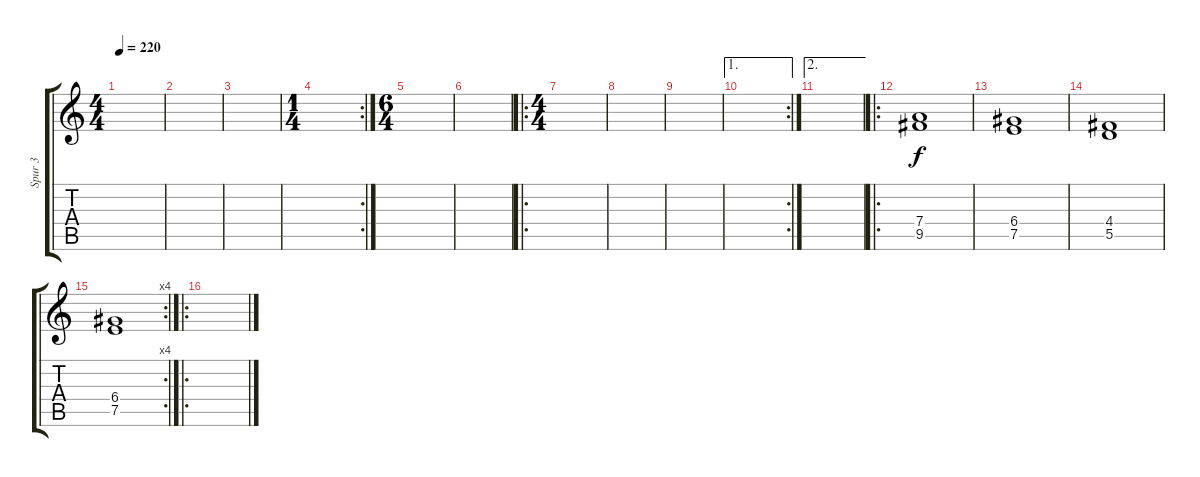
\track ("Spur 3" "Spur 3") {instrument overdrivenguitar}
\staff {score tabs}
\tuning (E4 B3 G3 D3 A2 E2) {hide}
\ts (4 4)
\tempo 220
\clef g2
\ks c
|
|
|
\rc 2
\ts (1 4)
|
\ts (6 4)
|
|
\ro
\ts (4 4)
|
|
|
\ae 1
\rc 2
|
\ae 2
|
\ro
(7.4 9.5).1 |
(6.4 7.5).1 |
(4.4 5.5).1 |
\rc 4
(6.4 7.5).1 |
\ro
